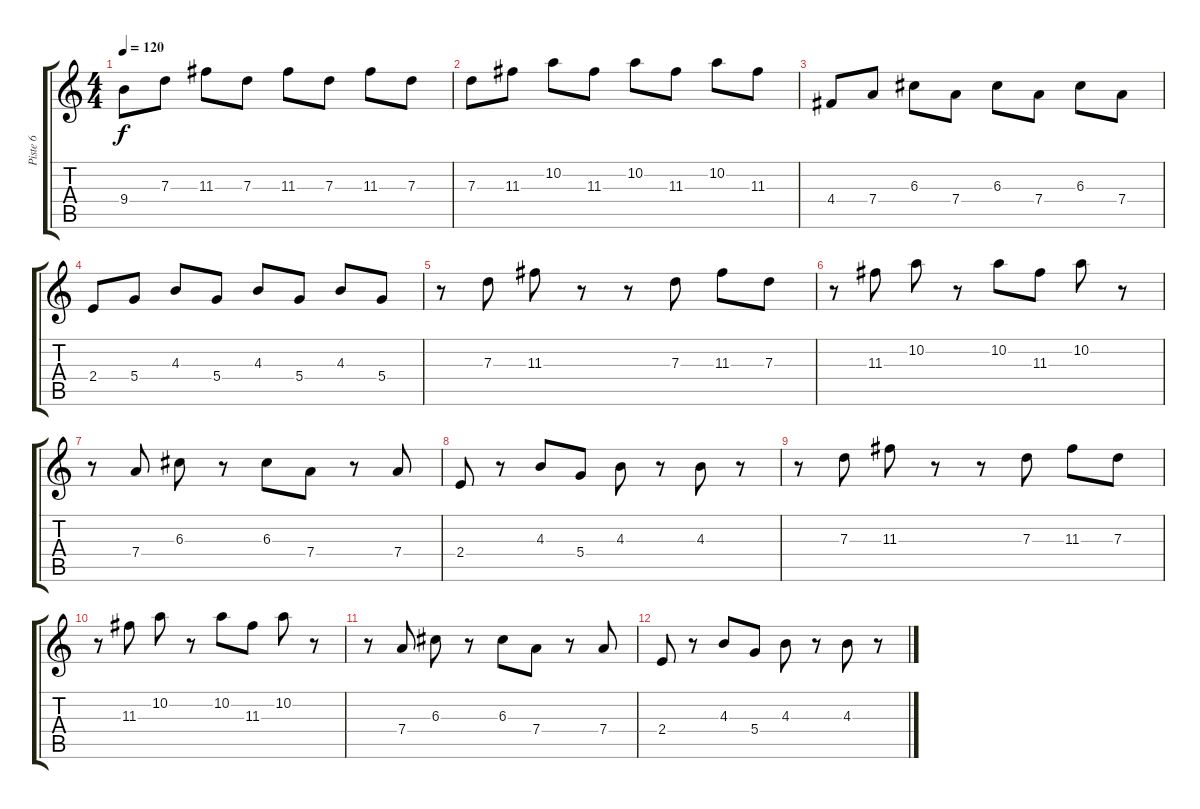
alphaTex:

\track ("Piste 6" "Piste 6") {instrument acousticguitarnylon}
\staff {score tabs}
\tuning (E4 B3 G3 D3 A2 E2) {hide}
\ts (4 4)
\tempo 120
\clef g2
\ks c
9.4.8{dy f instrument honkytonkpiano} 7.3.8 11.3.8 7.3.8 11.3.8 7.3.8 11.3.8 7.3.8 |
7.3.8 11.3.8 10.2.8 11.3.8 10.2.8 11.3.8 10.2.8 11.3.8 |
4.4.8 7.4.8 6.3.8 7.4.8 6.3.8 7.4.8 6.3.8 7.4.8 |
2.4.8 5.4.8 4.3.8 5.4.8 4.3.8 5.4.8 4.3.8 5.4.8 |
r.8{instrument honkytonkpiano} 7.3.8 11.3.8 r.8 r.8 7.3.8 11.3.8 7.3.8 |
r.8 11.3.8 10.2.8 r.8 10.2.8 11.3.8 10.2.8 r.8 |
r.8 7.4.8 6.3.8 r.8 6.3.8 7.4.8 r.8 7.4.8 |
2.4.8 r.8 4.3.8 5.4.8 4.3.8 r.8 4.3.8 r.8 |
r.8{instrument honkytonkpiano} 7.3.8 11.3.8 r.8 r.8 7.3.8 11.3.8 7.3.8 |
r.8 11.3.8 10.2.8 r.8 10.2.8 11.3.8 10.2.8 r.8 |
r.8 7.4.8 6.3.8 r.8 6.3.8 7.4.8 r.8 7.4.8 |
2.4.8 r.8 4.3.8 5.4.8 4.3.8 r.8 4.3.8 r.8
